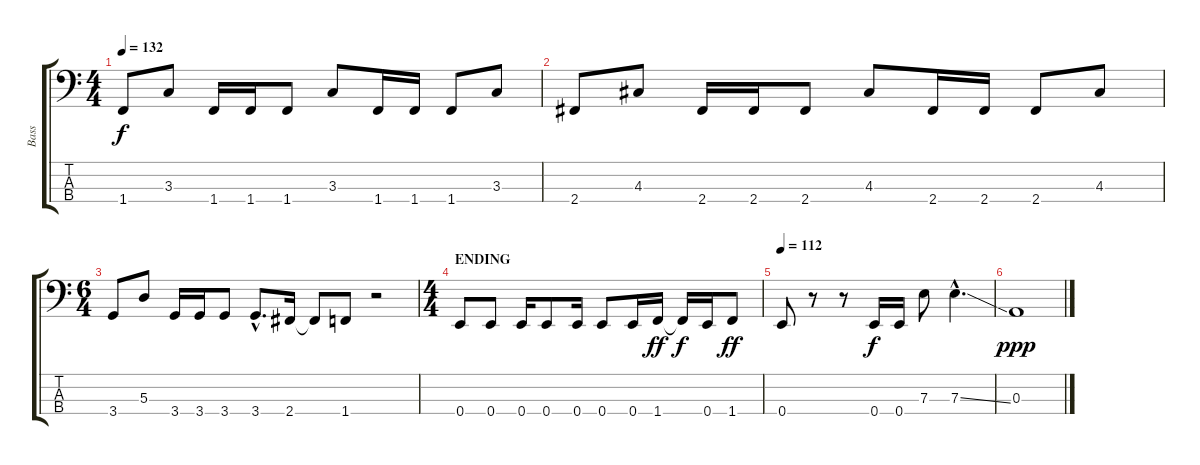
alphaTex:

\track ("Bass" "Bass") {instrument electricbassfinger}
\staff {score tabs}
\tuning (G2 D2 A1 E1) {hide}
\ts (4 4)
\tempo 132
\clef f4
\ks c
1.4.8{dy f} 3.3.8 1.4.16 1.4.16 1.4.8 3.3.8 1.4.16 1.4.16 1.4.8 3.3.8 |
2.4.8 4.3.8 2.4.16 2.4.16 2.4.8 4.3.8 2.4.16 2.4.16 2.4.8 4.3.8 |
\ts (6 4)
3.4.8 5.3.8 3.4.16 3.4.16 3.4.8 3.4{hac}.8{d} 2.4.16 2.4{t}.8 1.4.8 r.2 |
\ts (4 4)
\section ("" "ENDING")
0.4.8 0.4.8 0.4.16 0.4.8 0.4.16 0.4.8 0.4.16 1.4.16{dy ff} 1.4{t}.16{dy f} 0.4.16 1.4.8{dy ff} |
\tempo 112
0.4.8 r.8 r.8 0.4.16{dy f} 0.4.16 7.3.8 7.3{ss hac}.4{d} |
0.3.1{dy ppp}
